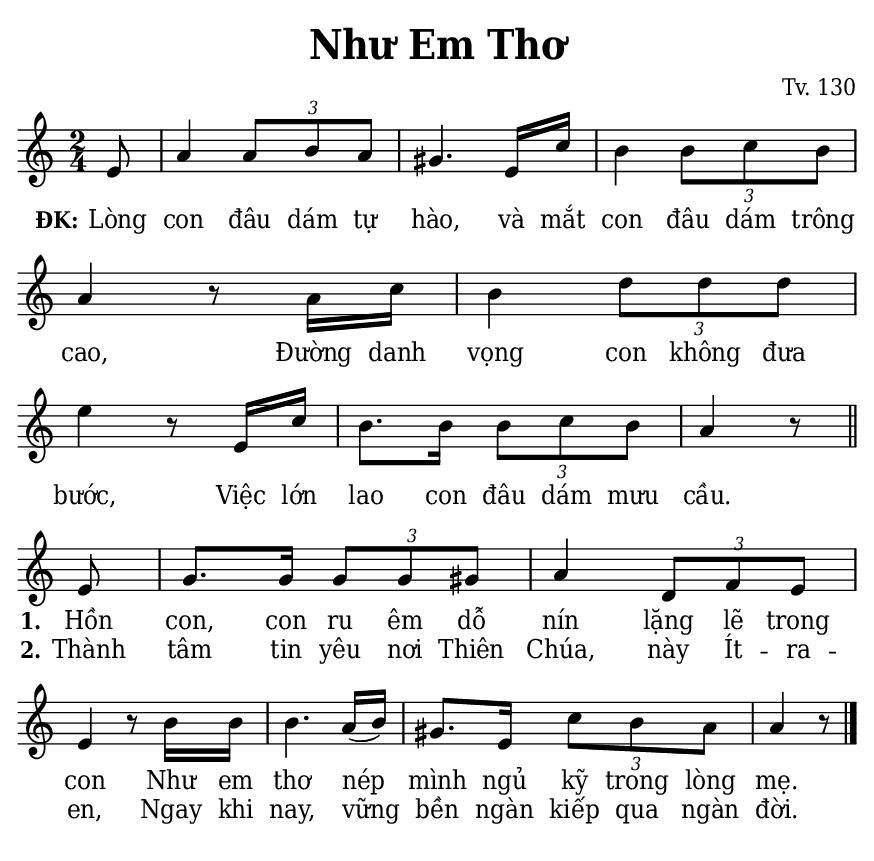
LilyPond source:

% Cài đặt chung\
\version "2.22.1"
\include "english.ly"

\header {
  title = \markup { \fontsize #1 "Như Em Thơ" }
  composer = "Tv. 130"
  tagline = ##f
}

% Nhạc phiên khúc
nhacPhienKhucSop = \relative c' {
  \partial 8 e8 |
  a4 \tuplet 3/2 { a8 b a } |
  gs4. e16 c' |
  b4 \tuplet 3/2 { b8 c b } |
  a4 r8 a16 c |
  b4 \tuplet 3/2 { d8 d d } |
  e4 r8 e,16 c' |
  b8. b16 \tuplet 3/2 { b8 c b } |
  a4 r8 \bar "||" \break
  
  e |
  g8. g16 \tuplet 3/2 { g8 g gs } |
  a4 \tuplet 3/2 { d,8 f e } |
  e4 r8 b'16 b |
  b4. a16 (b) |
  gs8. e16 \tuplet 3/2 { c'8 b a } |
  a4 r8 \bar "|."
}

nhacPhienKhucAlto = \relative c' {
  
}

% Lời phiên khúc
loiPhienKhucSop = \lyrics {
  \set stanza = "ĐK:"
  Lòng con đâu dám tự hào,
  và mắt con đâu dám trông cao,
  Đường danh vọng con không đưa bước,
  Việc lớn lao con đâu dám mưu cầu.
  <<
    {
      \set stanza = "1."
      Hồn con, con ru êm dỗ nín lặng lẽ trong con
      Như em thơ nép mình ngủ kỹ trong lòng mẹ.
    }
    \new Lyrics {
	    \set associatedVoice = "beSop"
	    \set stanza = "2."
	    Thành tâm tin yêu nơi Thiên Chúa,
	    này Ít -- ra -- en,
	    Ngay khi nay, vững bền ngàn kiếp qua ngàn đời.
    }
  >>
}

% Dàn trang
\paper {
  #(set-paper-size "a5")
  top-margin = 3\mm
  bottom-margin = 3\mm
  left-margin = 3\mm
  right-margin = 3\mm
  indent = #0
  #(define fonts
	 (make-pango-font-tree "Deja Vu Serif Condensed"
	 		       "Deja Vu Serif Condensed"
			       "Deja Vu Serif Condensed"
			       (/ 20 20)))
  print-page-number = ##f
  system-system-spacing = #'((basic-distance . 0.1) (padding . 2.5))
}

TongNhip = {
  \key c \major \time 2/4
  \set Timing.beamExceptions = #'()
  \set Timing.baseMoment = #(ly:make-moment 1/4)
}

% Đổi kích thước nốt cho bè phụ
notBePhu =
#(define-music-function (font-size music) (number? ly:music?)
   (for-some-music
     (lambda (m)
       (if (music-is-of-type? m 'rhythmic-event)
           (begin
             (set! (ly:music-property m 'tweaks)
                   (cons `(font-size . ,font-size)
                         (ly:music-property m 'tweaks)))
             #t)
           #f))
     music)
   music)

\score {
  \new ChoirStaff <<
    \new Staff \with {
        \consists "Merge_rests_engraver"
        printPartCombineTexts = ##f
      }
      <<
      \new Voice \TongNhip \partCombine 
        \nhacPhienKhucSop
        \notBePhu -1 { \nhacPhienKhucAlto }
      \new NullVoice = beSop \nhacPhienKhucSop
      \new Lyrics \lyricsto beSop \loiPhienKhucSop
      >>
  >>
  \layout {
    \override Lyrics.LyricSpace.minimum-distance = #1.5
    \override Score.BarNumber.break-visibility = ##(#f #f #f)
    \override Score.SpacingSpanner.uniform-stretching = ##t
  } 
}
